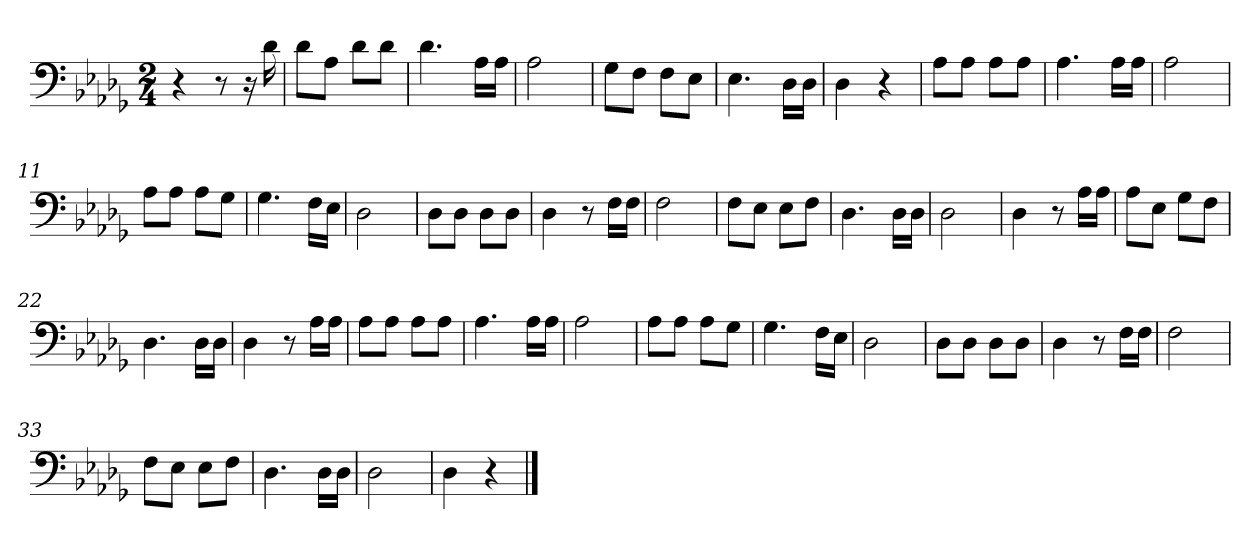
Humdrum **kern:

**kern
*part1
*staff1
*clefF4
*k[b-e-a-d-g-]
*M2/4
=1
4r
8r
16r
16d-\
=2
8d-\L
8A-\J
8d-\L
8d-\J
=3
4.d-\
16A-\LL
16A-\JJ
=4
2A-\
=5
8G-\L
8F\J
8F\L
8E-\J
=6
4.E-\
16D-\LL
16D-\JJ
=7
4D-\
4r
=8
8A-\L
8A-\J
8A-\L
8A-\J
=9
4.A-\
16A-\LL
16A-\JJ
=10
2A-\
=11
8A-\L
8A-\J
8A-\L
8G-\J
=12
4.G-\
16F\LL
16E-\JJ
=13
2D-\
=14
8D-\L
8D-\J
8D-\L
8D-\J
=15
4D-\
8r
16F\LL
16F\JJ
=16
2F\
=17
8F\L
8E-\J
8E-\L
8F\J
=18
4.D-\
16D-\LL
16D-\JJ
=19
2D-\
=20
4D-\
8r
16A-\LL
16A-\JJ
=21
8A-\L
8E-\J
8G-\L
8F\J
=22
4.D-\
16D-\LL
16D-\JJ
=23
4D-\
8r
16A-\LL
16A-\JJ
=24
8A-\L
8A-\J
8A-\L
8A-\J
=25
4.A-\
16A-\LL
16A-\JJ
=26
2A-\
=27
8A-\L
8A-\J
8A-\L
8G-\J
=28
4.G-\
16F\LL
16E-\JJ
=29
2D-\
=30
8D-\L
8D-\J
8D-\L
8D-\J
=31
4D-\
8r
16F\LL
16F\JJ
=32
2F\
=33
8F\L
8E-\J
8E-\L
8F\J
=34
4.D-\
16D-\LL
16D-\JJ
=35
2D-\
=36
4D-\
4r
==
*-
